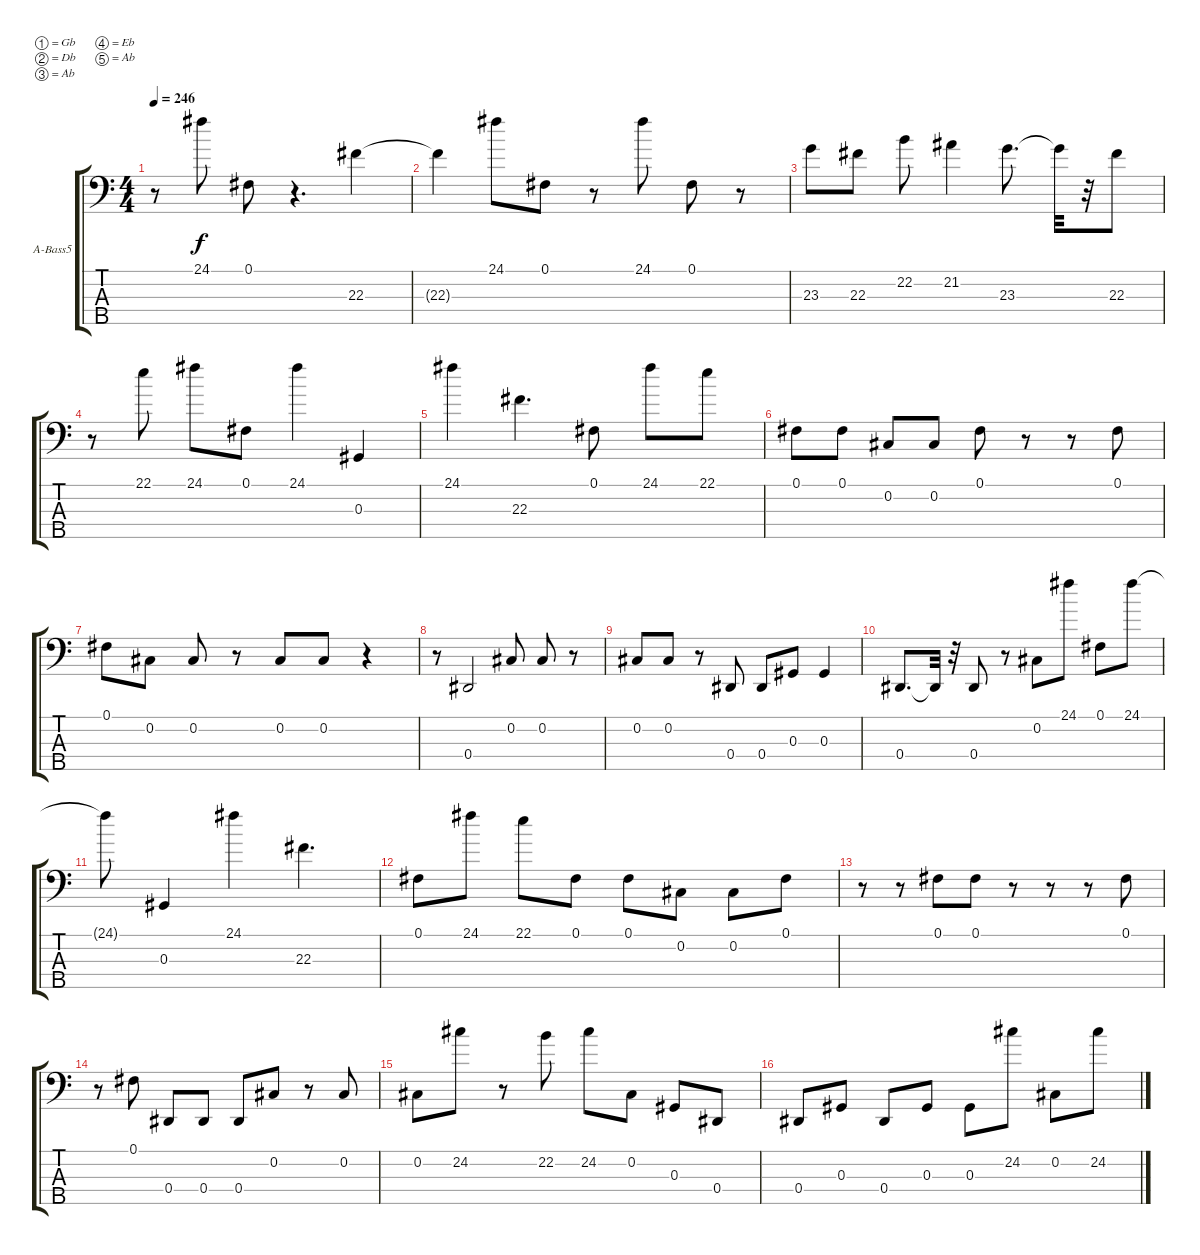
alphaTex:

\bracketExtendMode groupsimilarinstruments
\firstSystemTrackNameOrientation horizontal
\otherSystemsTrackNameOrientation horizontal
\track ("BooBass (MIDI)" "A-Bass5") {instrument acousticgrandpiano}
\staff {score tabs}
\tuning (Gb2 Db2 Ab1 Eb1 Ab0)
\displaytranspose 12
\ts (4 4)
\tempo 246
\clef f4
\ks c
r.8{dy f} 24.1.8 0.1.8 r.4{d} 22.3.4 |
22.3{t}.4 24.1.8 0.1.8 r.8 24.1.8 0.1.8 r.8 |
23.3.8 22.3.8 22.2.8 21.2.4 23.3.8{d} 23.3{t}.32 r.32 22.3.8 |
r.8 22.1.8 24.1.8 0.1.8 24.1.4 0.3.4 |
24.1.4 22.3.4{d} 0.1.8 24.1.8 22.1.8 |
0.1.8 0.1.8 0.2.8 0.2.8 0.1.8 r.8 r.8 0.1.8 |
0.1.8 0.2.8 0.2.8 r.8 0.2.8 0.2.8 r.4 |
r.8 0.4.2 0.2.8 0.2.8 r.8 |
0.2.8 0.2.8 r.8 0.4.8 0.4.8 0.3.8 0.3.4 |
0.4.8{d} 0.4{t}.32 r.32 0.4.8 r.8 0.2.8 24.1.8 0.1.8 24.1.8 |
24.1{t}.8 0.3.4 24.1.4 22.3.4{d} |
0.1.8 24.1.8 22.1.8 0.1.8 0.1.8 0.2.8 0.2.8 0.1.8 |
r.8 r.8 0.1.8 0.1.8 r.8 r.8 r.8 0.1.8 |
r.8 0.1.8 0.4.8 0.4.8 0.4.8 0.2.8 r.8 0.2.8 |
0.2.8 24.2.8 r.8 22.2.8 24.2.8 0.2.8 0.3.8 0.4.8 |
0.4.8 0.3.8 0.4.8 0.3.8 0.3.8 24.2.8 0.2.8 24.2.8
